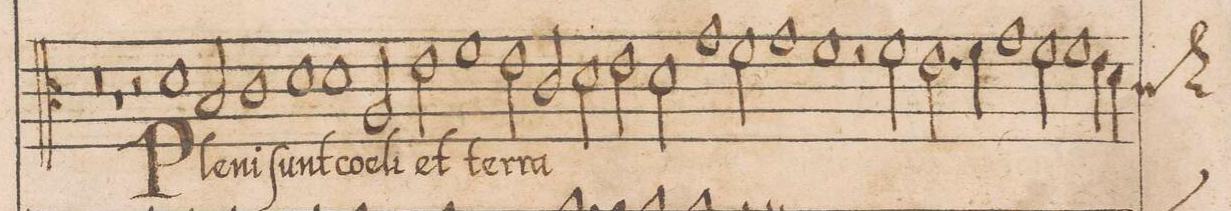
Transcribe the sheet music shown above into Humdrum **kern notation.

**kern	**text
*I"CANTVS	*
*clefC3	*
*k[]	*
*met(C|)	*
*M2/1	*
0r	.
=29-	=29-
1r	.
2r	.
1d\	Ple-
=30-	=30-
2B/	.
1c	-ni
=31-	=31-
1d	ſunt
1d	coe-
=32-	=32-
2A/	-li
2e\	et
1f	ter-
=33-	=33-
2e\	.
2c\	-ra
2d\	.
2e\	.
=34-	=34-
2d\	.
1g	.
2f\	.
=35-	=35-
1g	.
1f	.
=36-	=36-
2r	.
2f\	.
2.e\	.
4f\	.
=37-	=37-
1g	.
2f\	.
1f\	.
=38-	=38-
4e\	.
*custos:c	*
4d\	.
*-	*-
